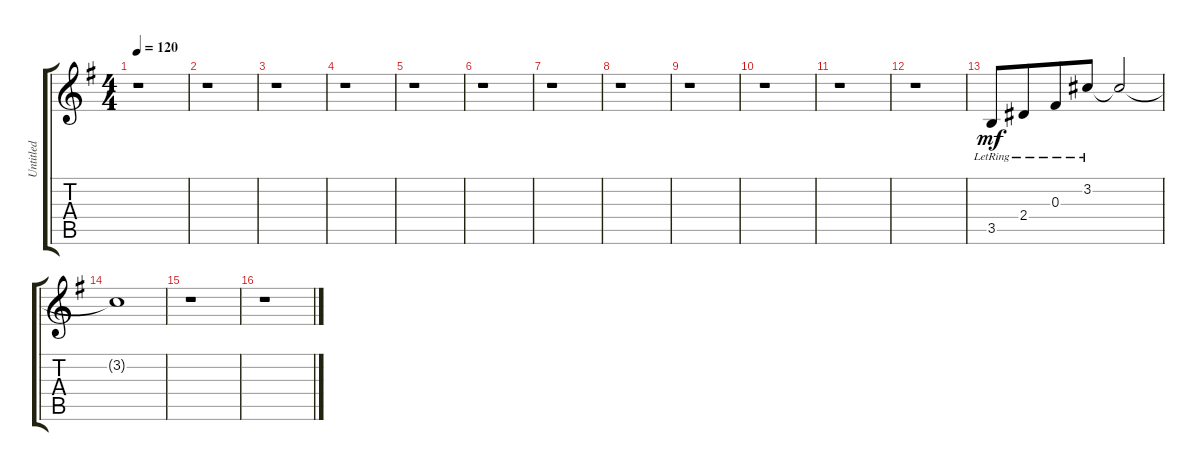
\track ("Untitled" "Untitled") {instrument electricguitarclean}
\staff {score tabs}
\tuning (Eb4 Bb3 Gb3 Db3 Ab2 Eb2) {hide}
\ts (4 4)
\tempo 120
\clef g2
\ks g
r.1{dy f} |
r.1 |
r.1 |
r.1 |
r.1 |
r.1 |
r.1 |
r.1 |
r.1 |
r.1 |
r.1 |
r.1 |
3.5{lr}.8{dy mf beam merge} 2.4{lr}.8{beam merge} 0.3{lr}.8{beam merge} 3.2{lr}.8{beam merge} 3.2{t}.2 |
3.2{t}.1 |
r.1 |
r.1
